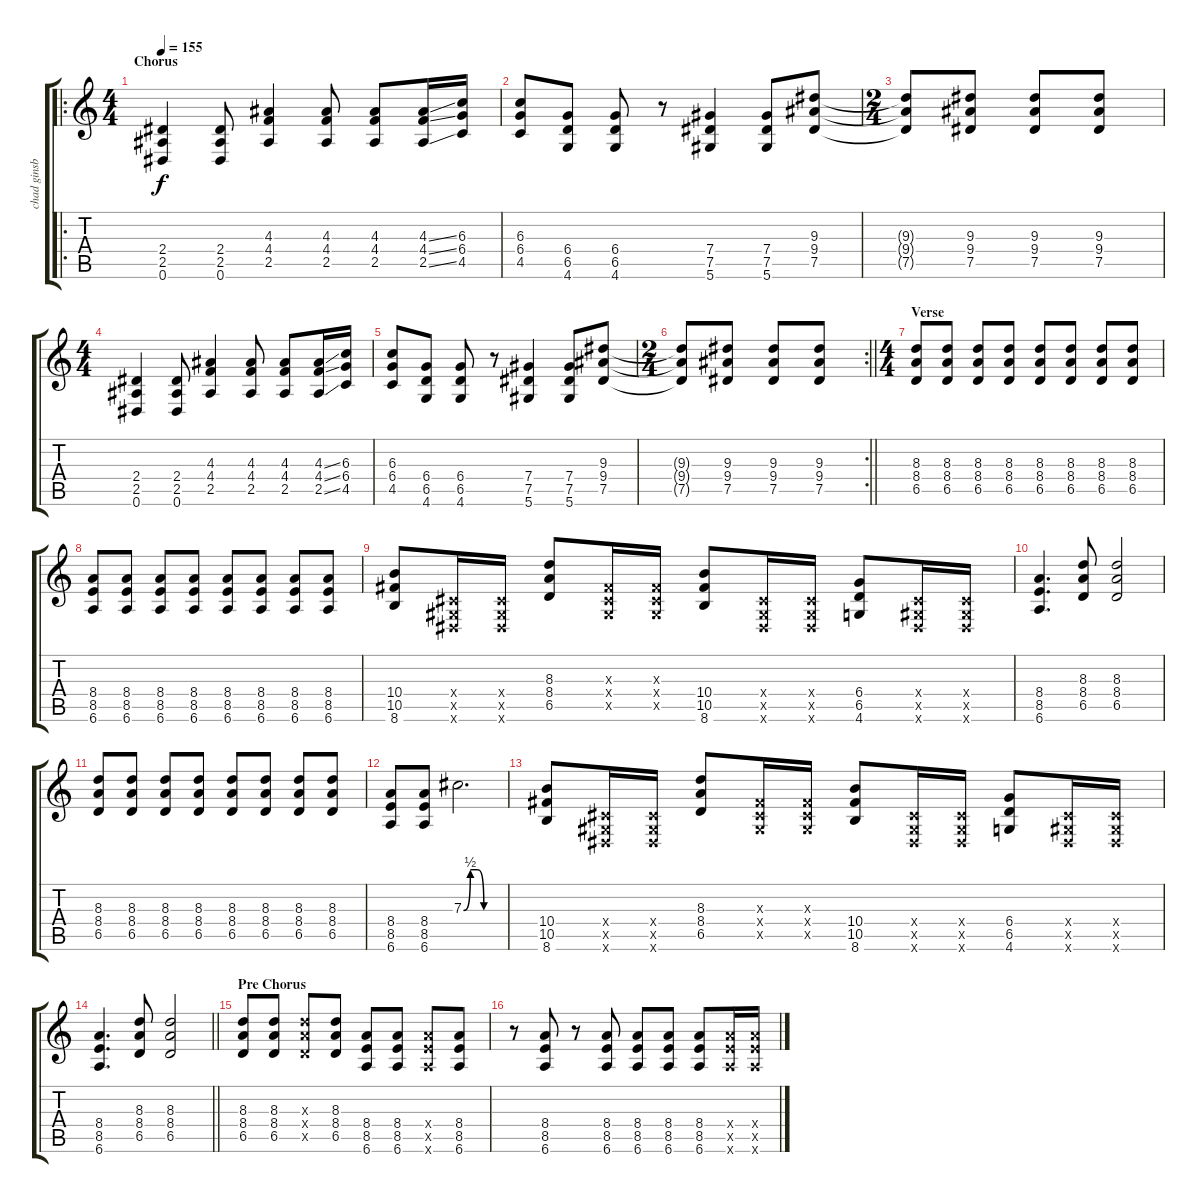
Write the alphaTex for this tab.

\track ("chad ginsburg 2" "chad ginsb") {instrument distortionguitar}
\staff {score tabs}
\tuning (Eb4 Bb3 Gb3 Db3 Ab2 Eb2) {hide}
\ro
\ts (4 4)
\section ("" "Chorus")
\tempo 155
\clef g2
\ks c
(2.4 2.5 0.6).4{dy f} (2.4 2.5 0.6).8 (4.3 4.4 2.5).4 (4.3 4.4 2.5).8 (4.3 4.4 2.5).8 (4.3{ss} 4.4{ss} 2.5{ss}).16 (6.3 6.4 4.5).16 |
(6.3 6.4 4.5).8 (6.4 6.5 4.6).8 (6.4 6.5 4.6).8 r.8 (7.4 7.5 5.6).4 (7.4 7.5 5.6).8 (9.3 9.4 7.5).8 |
\ts (2 4)
(9.3{t} 9.4{t} 7.5{t}).8 (9.3 9.4 7.5).8 (9.3 9.4 7.5).8 (9.3 9.4 7.5).8 |
\ts (4 4)
(2.4 2.5 0.6).4 (2.4 2.5 0.6).8 (4.3 4.4 2.5).4 (4.3 4.4 2.5).8 (4.3 4.4 2.5).8 (4.3{ss} 4.4{ss} 2.5{ss}).16 (6.3 6.4 4.5).16 |
(6.3 6.4 4.5).8 (6.4 6.5 4.6).8 (6.4 6.5 4.6).8 r.8 (7.4 7.5 5.6).4 (7.4 7.5 5.6).8 (9.3 9.4 7.5).8 |
\rc 2
\ts (2 4)
\barLineRight lightlight
(9.3{t} 9.4{t} 7.5{t}).8 (9.3 9.4 7.5).8 (9.3 9.4 7.5).8 (9.3 9.4 7.5).8 |
\ts (4 4)
\section ("" "Verse")
(8.3 8.4 6.5).8 (8.3 8.4 6.5).8 (8.3 8.4 6.5).8 (8.3 8.4 6.5).8 (8.3 8.4 6.5).8 (8.3 8.4 6.5).8 (8.3 8.4 6.5).8 (8.3 8.4 6.5).8 |
(8.4 8.5 6.6).8 (8.4 8.5 6.6).8 (8.4 8.5 6.6).8 (8.4 8.5 6.6).8 (8.4 8.5 6.6).8 (8.4 8.5 6.6).8 (8.4 8.5 6.6).8 (8.4 8.5 6.6).8 |
(10.4 10.5 8.6).8 (0.4{x} 0.5{x} 0.6{x}).16 (0.4{x} 0.5{x} 0.6{x}).16 (8.3 8.4 6.5).8 (0.3{x} 0.4{x} 0.5{x}).16 (0.3{x} 0.4{x} 0.5{x}).16 (10.4 10.5 8.6).8 (0.4{x} 0.5{x} 0.6{x}).16 (0.4{x} 0.5{x} 0.6{x}).16 (6.4 6.5 4.6).8 (0.4{x} 0.5{x} 0.6{x}).16 (0.4{x} 0.5{x} 0.6{x}).16 |
(8.4 8.5 6.6).4{d} (8.3 8.4 6.5).8 (8.3 8.4 6.5).2 |
(8.3 8.4 6.5).8 (8.3 8.4 6.5).8 (8.3 8.4 6.5).8 (8.3 8.4 6.5).8 (8.3 8.4 6.5).8 (8.3 8.4 6.5).8 (8.3 8.4 6.5).8 (8.3 8.4 6.5).8 |
(8.4 8.5 6.6).8 (8.4 8.5 6.6).8 7.3{be (custom 0 0 10 2 20 2 30 0 60 0)}.2{d} |
(10.4 10.5 8.6).8 (0.4{x} 0.5{x} 0.6{x}).16 (0.4{x} 0.5{x} 0.6{x}).16 (8.3 8.4 6.5).8 (0.3{x} 0.4{x} 0.5{x}).16 (0.3{x} 0.4{x} 0.5{x}).16 (10.4 10.5 8.6).8 (0.4{x} 0.5{x} 0.6{x}).16 (0.4{x} 0.5{x} 0.6{x}).16 (6.4 6.5 4.6).8 (0.4{x} 0.5{x} 0.6{x}).16 (0.4{x} 0.5{x} 0.6{x}).16 |
\barLineRight lightlight
(8.4 8.5 6.6).4{d} (8.3 8.4 6.5).8 (8.3 8.4 6.5).2 |
\section ("" "Pre Chorus")
(8.3 8.4 6.5).8 (8.3 8.4 6.5).8 (8.3{x} 8.4{x} 6.5{x}).8 (8.3 8.4 6.5).8 (8.4 8.5 6.6).8 (8.4 8.5 6.6).8 (8.4{x} 8.5{x} 6.6{x}).8 (8.4 8.5 6.6).8 |
r.8 (8.4 8.5 6.6).8 r.8 (8.4 8.5 6.6).8 (8.4 8.5 6.6).8 (8.4 8.5 6.6).8 (8.4 8.5 6.6).8 (8.4{x} 8.5{x} 6.6{x}).16 (8.4{x} 8.5{x} 6.6{x}).16
